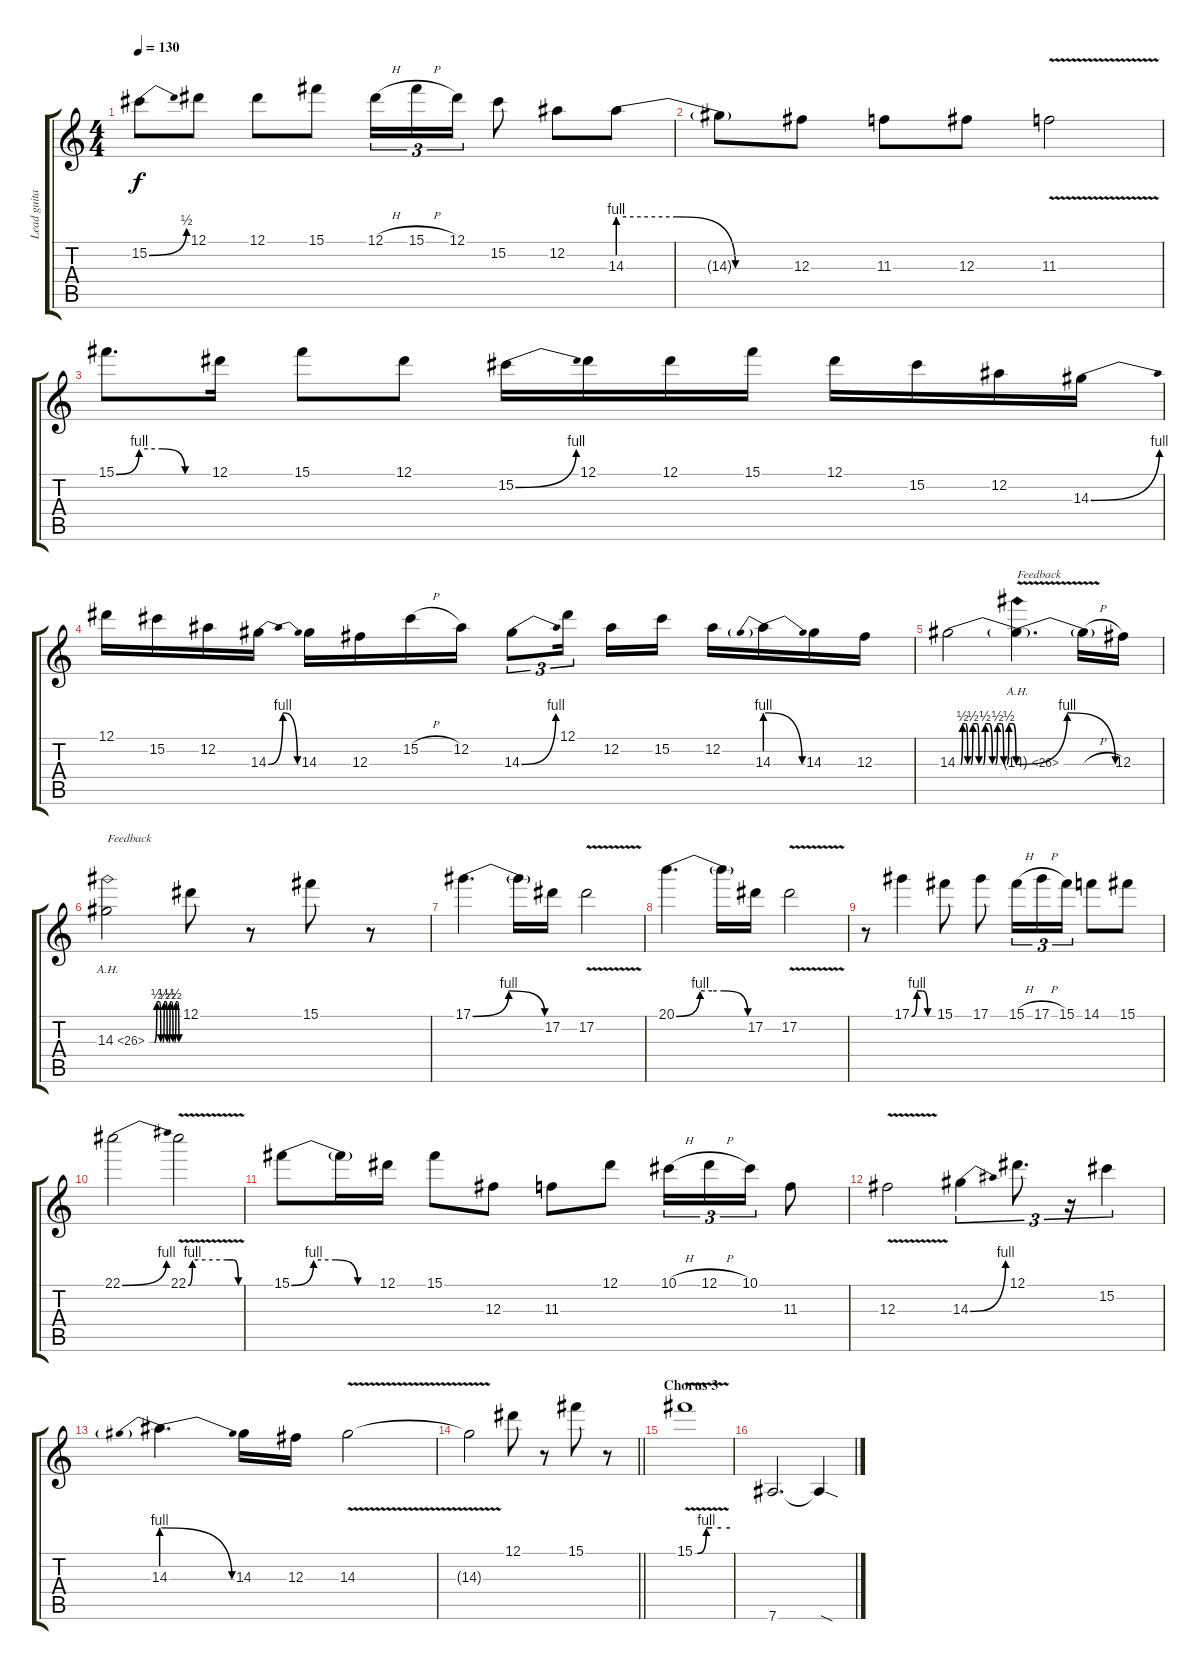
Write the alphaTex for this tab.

\track ("Lead guitar" "Lead guita") {instrument overdrivenguitar}
\staff {score tabs}
\tuning (Eb4 Bb3 Gb3 Db3 Ab2 Eb2) {hide}
\ts (4 4)
\tempo 130
\clef g2
\ks c
15.2{be (bend 0 0 60 2)}.8{dy f} 12.1.8 12.1.8 15.1.8 12.1{h}.16{tu (3 2)} 15.1{h}.16{tu (3 2)} 12.1.16{tu (3 2)} 15.2.8 12.2.8 14.3{be (custom 0 4 20 4 40 0 60 0)}.8 |
14.3{t}.8 12.3.8 11.3.8 12.3.8 11.3{v}.2 |
15.1{be (custom 0 0 15 4 30 4 45 0 60 0)}.8{d} 12.1.16 15.1.8 12.1.8 15.2{be (bend 0 0 60 4)}.16 12.1.16 12.1.16 15.1.16 12.1.16 15.2.16 12.2.16 14.3{be (bend 0 0 60 4)}.16 |
12.1.16 15.2.16 12.2.16 14.3{be (bendrelease 0 0 15 4 30 4 60 0)}.16 14.3.16 12.3.16 15.2{h}.16 12.2.16 14.3{be (bend 0 0 60 4)}.8{tu (3 2)} 12.1.16{tu (3 2) beam splitsecondary} 12.2.16 15.2.16 12.2.16 14.3{be (prebendrelease 0 4 60 0)}.16 14.3.16 12.3.16 |
14.3{be (custom 0 0 3 0 5 2 8 2 10 0 13 0 15 2 19 2 21 0 25 0 27 2 31 2 34 0 37 0 39 2 43 2 45 0 48 0 50 2 54 2 57 0 60 0)}.2 14.3{be (bendrelease 0 0 30 4 50 4 60 0) ah 12 v t}.4{d txt "Feedback"} 14.3{h t}.16 12.3.16 |
14.3{be (custom 0 0 10 0 15 2 20 2 23 0 27 0 30 2 34 2 36 0 40 0 42 2 45 2 48 0 51 0 54 2 57 2 60 0) ah 12}.2{txt "Feedback"} 12.1.8 r.8 15.1.8 r.8 |
17.1{be (bendrelease 0 0 30 4 50 4 60 0)}.4{d} 17.1{t}.16 17.2.16 17.2{v}.2 |
20.1{be (custom 0 0 20 4 30 4 40 4 60 0)}.4{d} 20.1{t}.16 17.2.16 17.2{v}.2 |
r.8 17.1{be (custom 0 0 15 4 30 4 45 0 60 0)}.4 15.1.8 17.1.8 15.1{h}.16{tu (3 2)} 17.1{h}.16{tu (3 2)} 15.1.16{tu (3 2)} 14.1.8 15.1.8 |
22.1{be (bend 0 0 60 4)}.2 22.1{be (custom 0 0 5 4 45 4 52 4 58 0 60 0) v}.2 |
15.1{be (custom 0 0 15 4 30 4 45 0 60 0)}.8 15.1{t}.16 12.1.16 15.1.8 12.3.8 11.3.8 12.1.8 10.1{h}.16{tu (3 2)} 12.1{h}.16{tu (3 2)} 10.1.16{tu (3 2)} 11.3.8 |
12.3{v}.2 14.3{be (bend 0 0 60 4)}.4{tu (3 2)} 12.1.8{d tu (3 2)} r.16{tu (3 2)} 15.2.4{tu (3 2)} |
14.3{be (prebendrelease 0 4 60 0)}.4{d} 14.3.16 12.3.16 14.3{v}.2 |
\barLineRight lightlight
14.3{t}.2 12.1.8 r.8 15.1.8 r.8 |
\section ("" "Chorus 3")
15.1{be (custom 0 0 5 0 20 4 30 4 45 4 60 4) v}.1 |
7.6.2{d volume 14} 7.6{sod t}.4
